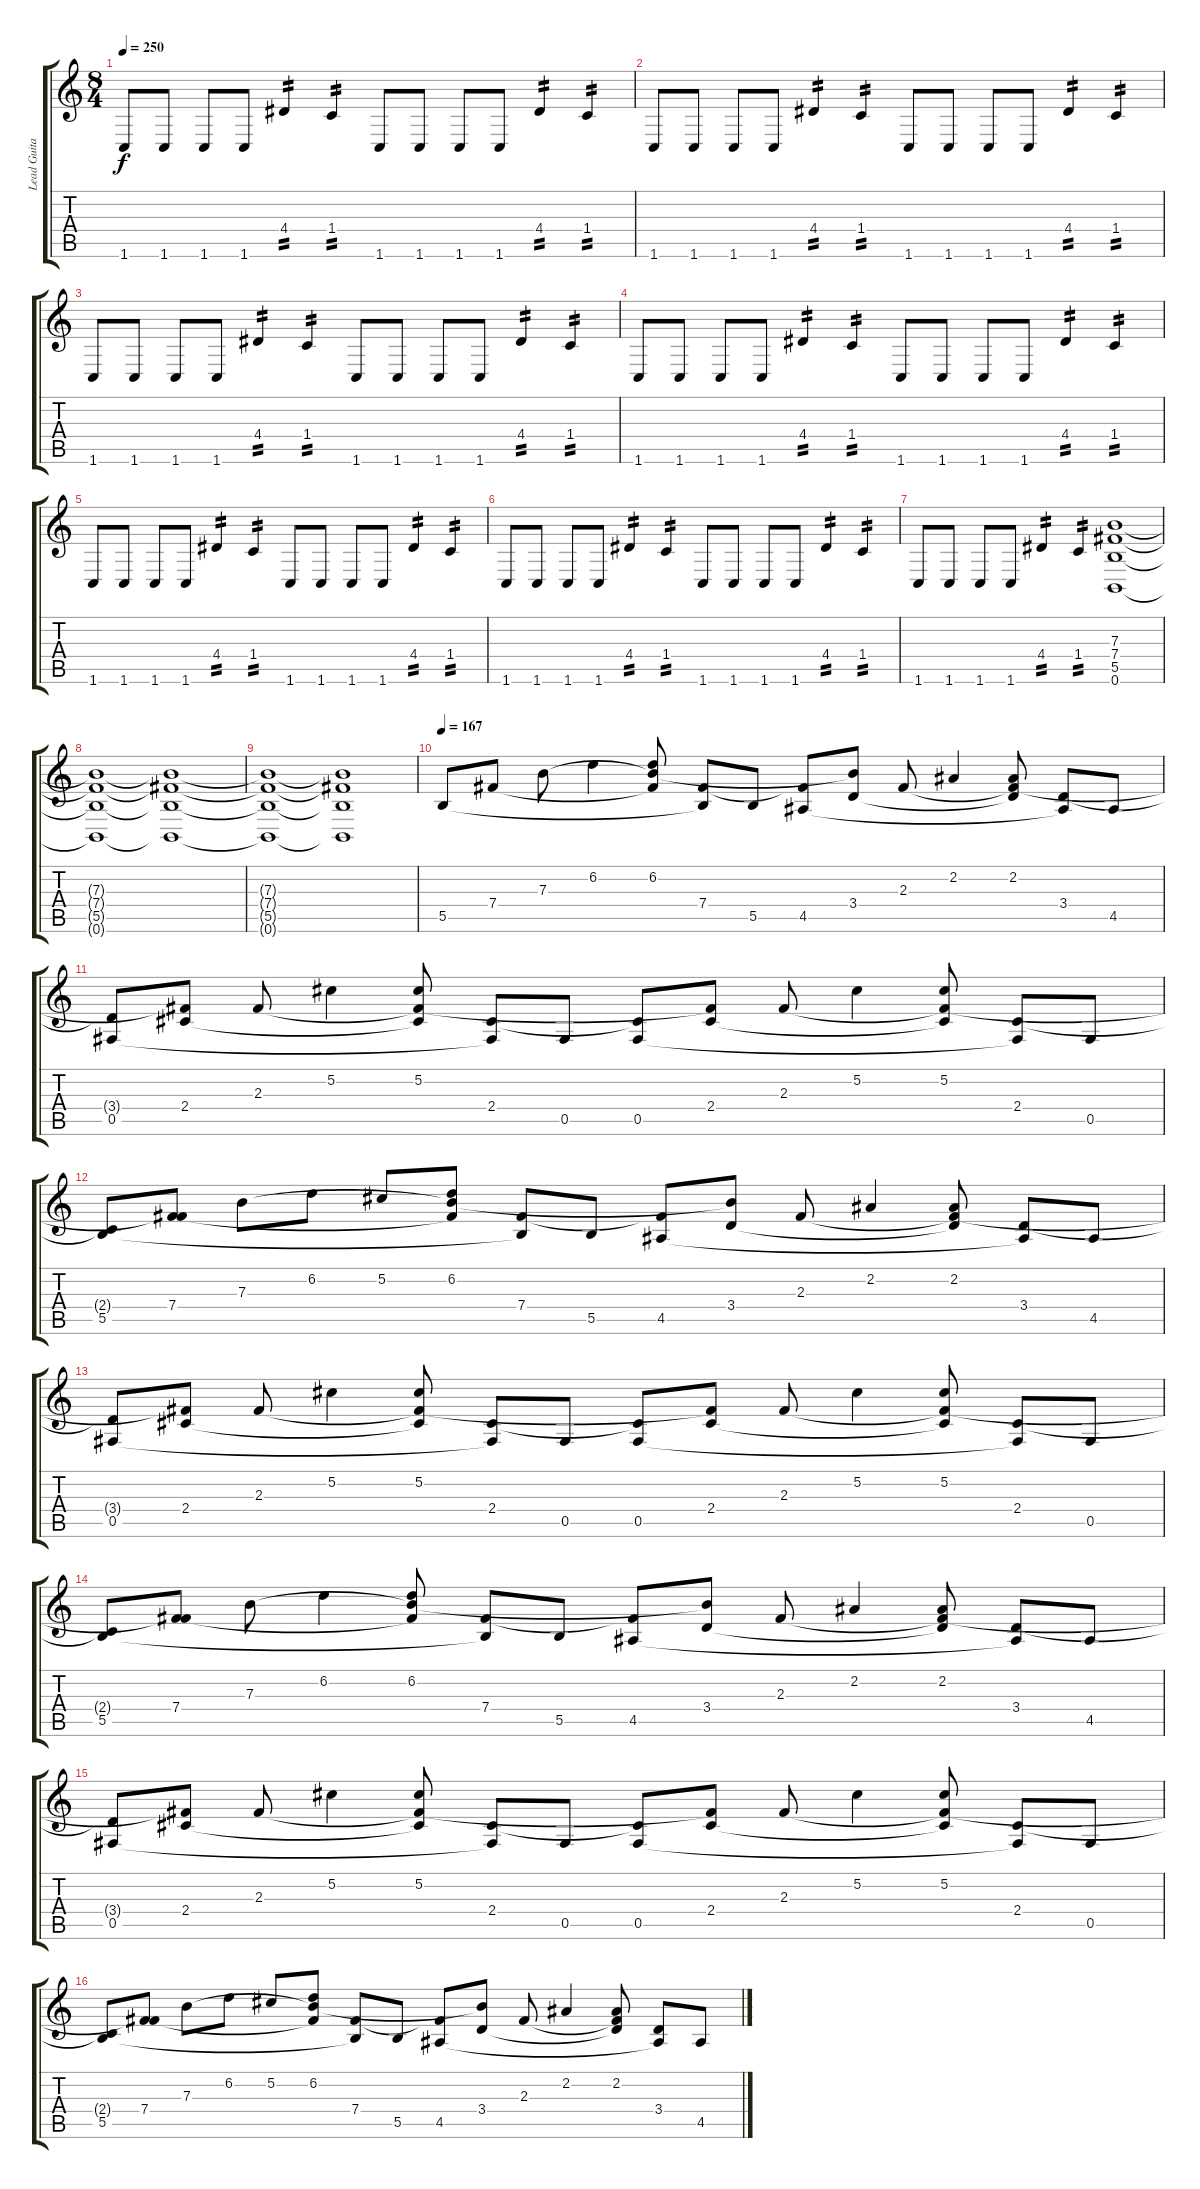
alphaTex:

\track ("Lead Guitar" "Lead Guita") {instrument distortionguitar}
\staff {score tabs}
\tuning (Db4 Ab3 E3 B2 Gb2 B1) {hide}
\ts (8 4)
\tempo 250
\clef g2
\ks c
1.6.8{dy f} 1.6.8 1.6.8 1.6.8 4.4.4{tp 2} 1.4.4{tp 2} 1.6.8 1.6.8 1.6.8 1.6.8 4.4.4{tp 2} 1.4.4{tp 2} |
1.6.8 1.6.8 1.6.8 1.6.8 4.4.4{tp 2} 1.4.4{tp 2} 1.6.8 1.6.8 1.6.8 1.6.8 4.4.4{tp 2} 1.4.4{tp 2} |
1.6.8 1.6.8 1.6.8 1.6.8 4.4.4{tp 2} 1.4.4{tp 2} 1.6.8 1.6.8 1.6.8 1.6.8 4.4.4{tp 2} 1.4.4{tp 2} |
1.6.8 1.6.8 1.6.8 1.6.8 4.4.4{tp 2} 1.4.4{tp 2} 1.6.8 1.6.8 1.6.8 1.6.8 4.4.4{tp 2} 1.4.4{tp 2} |
1.6.8 1.6.8 1.6.8 1.6.8 4.4.4{tp 2} 1.4.4{tp 2} 1.6.8 1.6.8 1.6.8 1.6.8 4.4.4{tp 2} 1.4.4{tp 2} |
1.6.8 1.6.8 1.6.8 1.6.8 4.4.4{tp 2} 1.4.4{tp 2} 1.6.8 1.6.8 1.6.8 1.6.8 4.4.4{tp 2} 1.4.4{tp 2} |
1.6.8 1.6.8 1.6.8 1.6.8 4.4.4{tp 2} 1.4.4{tp 2} (7.3 7.4 5.5 0.6).1 |
(7.3{t} 7.4{t} 5.5{t} 0.6{t}).1 (7.3{t} 7.4{t} 5.5{t} 0.6{t}).1 |
(7.3{t} 7.4{t} 5.5{t} 0.6{t}).1 (7.3{t} 7.4{t} 5.5{t} 0.6{t}).1 |
\tempo 167
5.5.8 7.4.8 7.3.8 6.2.4 (6.2 7.3{t} 7.4{t}).8 (7.4 5.5{t}).8 5.5.8 (7.4{t} 4.5).8 (7.3{t} 3.4).8 2.3.8 2.2.4 (2.2 2.3{t} 3.4{t}).8 (3.4 4.5{t}).8 4.5.8 |
(3.4{t} 0.5).8 (2.3{t} 2.4).8 2.3.8 5.2.4 (5.2 2.3{t} 2.4{t}).8 (2.4 0.5{t}).8 0.5.8 (2.4{t} 0.5).8 (2.3{t} 2.4).8 2.3.8 5.2.4 (5.2 2.3{t} 2.4{t}).8 (2.4 0.5{t}).8 0.5.8 |
(2.4{t} 5.5).8 (2.3{t} 7.4).8 7.3.8 6.2.8 5.2.8 (6.2 7.3{t} 7.4{t}).8 (7.4 5.5{t}).8 5.5.8 (7.4{t} 4.5).8 (7.3{t} 3.4).8 2.3.8 2.2.4 (2.2 2.3{t} 3.4{t}).8 (3.4 4.5{t}).8 4.5.8 |
(3.4{t} 0.5).8 (2.3{t} 2.4).8 2.3.8 5.2.4 (5.2 2.3{t} 2.4{t}).8 (2.4 0.5{t}).8 0.5.8 (2.4{t} 0.5).8 (2.3{t} 2.4).8 2.3.8 5.2.4 (5.2 2.3{t} 2.4{t}).8 (2.4 0.5{t}).8 0.5.8 |
(2.4{t} 5.5).8 (2.3{t} 7.4).8 7.3.8 6.2.4 (6.2 7.3{t} 7.4{t}).8 (7.4 5.5{t}).8 5.5.8 (7.4{t} 4.5).8 (7.3{t} 3.4).8 2.3.8 2.2.4 (2.2 2.3{t} 3.4{t}).8 (3.4 4.5{t}).8 4.5.8 |
(3.4{t} 0.5).8 (2.3{t} 2.4).8 2.3.8 5.2.4 (5.2 2.3{t} 2.4{t}).8 (2.4 0.5{t}).8 0.5.8 (2.4{t} 0.5).8 (2.3{t} 2.4).8 2.3.8 5.2.4 (5.2 2.3{t} 2.4{t}).8 (2.4 0.5{t}).8 0.5.8 |
(2.4{t} 5.5).8 (2.3{t} 7.4).8 7.3.8 6.2.8 5.2.8 (6.2 7.3{t} 7.4{t}).8 (7.4 5.5{t}).8 5.5.8 (7.4{t} 4.5).8 (7.3{t} 3.4).8 2.3.8 2.2.4 (2.2 2.3{t} 3.4{t}).8 (3.4 4.5{t}).8 4.5.8
